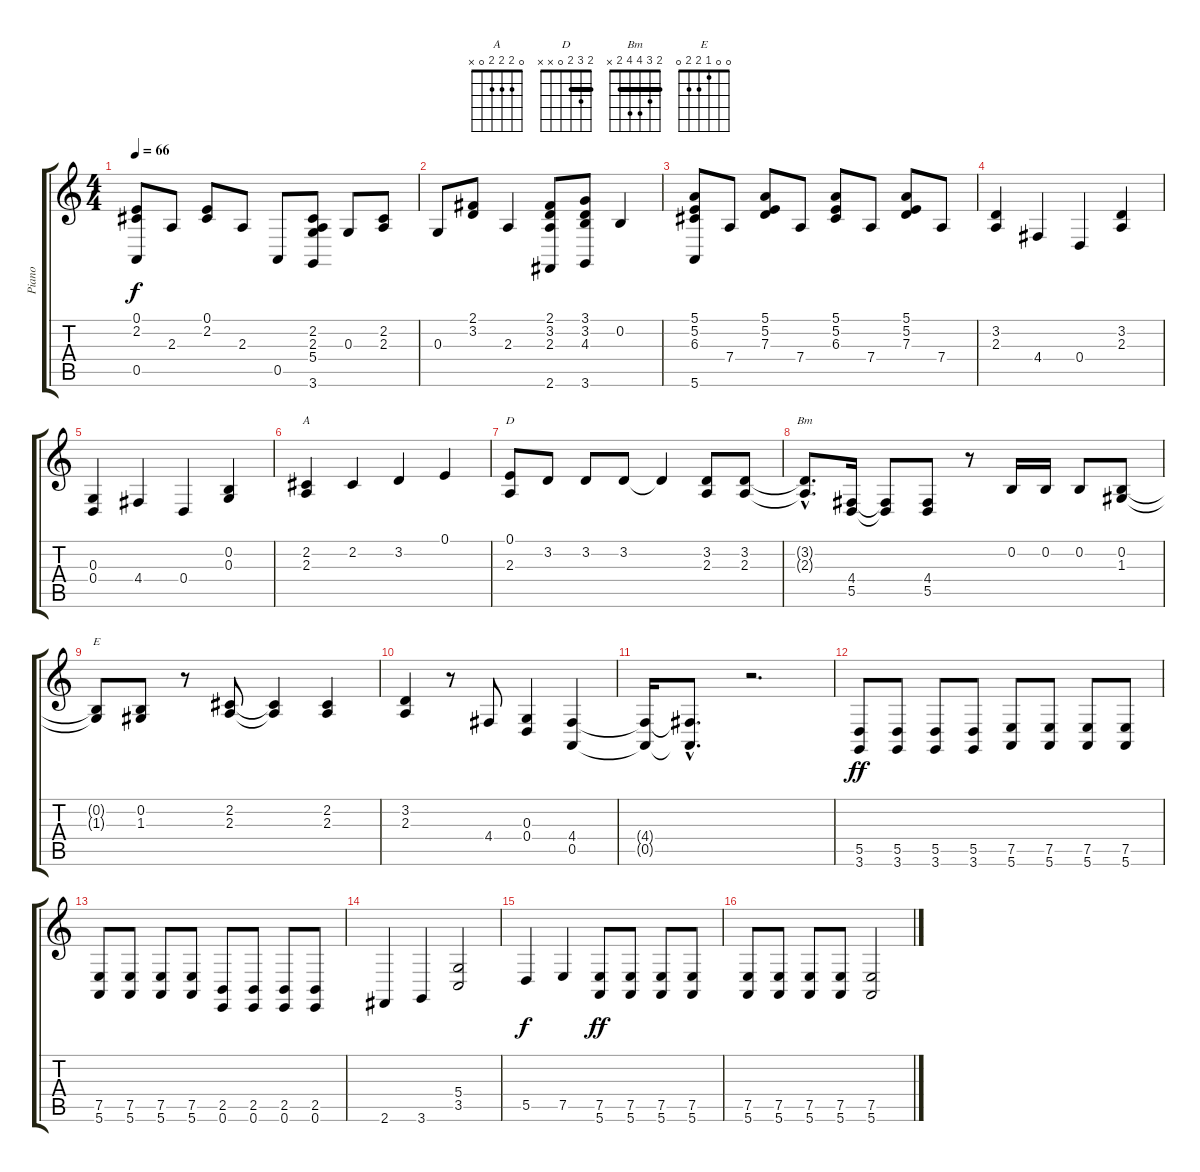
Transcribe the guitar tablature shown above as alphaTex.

\track ("Piano" "Piano") {instrument acousticgrandpiano}
\staff {score tabs}
\tuning (E4 B3 G3 D3 A2 E2) {hide}
\chord ("A" 0 2 2 2 0 x)
\chord ("D" 2 3 2 0 x x) {barre 2}
\chord ("Bm" 2 3 4 4 2 x) {barre 2}
\chord ("E" 0 0 1 2 2 0)
\ts (4 4)
\tempo 66
\clef g2
\ks c
(0.1 2.2 0.5).8{dy f} 2.3.8 (0.1 2.2).8 2.3.8 0.5.8 (2.2 2.3 5.4 3.6).8 0.3.8 (2.2 2.3).8 |
0.3.8 (2.1 3.2).8 2.3.4 (2.1 3.2 2.3 2.6).8 (3.1 3.2 4.3 3.6).8 0.2.4 |
(5.1 5.2 6.3 5.6).8 7.4.8 (5.1 5.2 7.3).8 7.4.8 (5.1 5.2 6.3).8 7.4.8 (5.1 5.2 7.3).8 7.4.8 |
(3.2 2.3).4 4.4.4 0.4.4 (3.2 2.3).4 |
(0.3 0.4).4 4.4.4 0.4.4 (0.2 0.3).4 |
(2.2 2.3).4{ch "A"} 2.2.4 3.2.4 0.1.4 |
(0.1 2.3).8{ch "D"} 3.2.8 3.2.8 3.2.8 3.2{t}.4 (3.2 2.3).8 (3.2 2.3).8 |
(3.2{hac t} 2.3{hac t}).8{d ch "Bm"} (4.4 5.5).16 (4.4{t} 5.5{t}).8 (4.4 5.5).8 r.8 0.2.16 0.2.16 0.2.8 (0.2 1.3).8 |
(0.2{t} 1.3{t}).8{ch "E"} (0.2 1.3).8 r.8 (2.2 2.3).8 (2.2{t} 2.3{t}).4 (2.2 2.3).4 |
(3.2 2.3).4 r.8 4.4.8 (0.3 0.4).4 (4.4 0.5).4 |
(4.4{t} 0.5{t}).16 (4.4{hac t} 0.5{hac t}).8{d} r.2{d} |
(5.5 3.6).8{dy ff} (5.5 3.6).8 (5.5 3.6).8 (5.5 3.6).8 (7.5 5.6).8 (7.5 5.6).8 (7.5 5.6).8 (7.5 5.6).8 |
(7.5 5.6).8 (7.5 5.6).8 (7.5 5.6).8 (7.5 5.6).8 (2.5 0.6).8 (2.5 0.6).8 (2.5 0.6).8 (2.5 0.6).8 |
2.6.4 3.6.4 (5.4 3.5).2 |
5.5.4{dy f} 7.5.4 (7.5 5.6).8{dy ff} (7.5 5.6).8 (7.5 5.6).8 (7.5 5.6).8 |
(7.5 5.6).8 (7.5 5.6).8 (7.5 5.6).8 (7.5 5.6).8 (7.5 5.6).2
